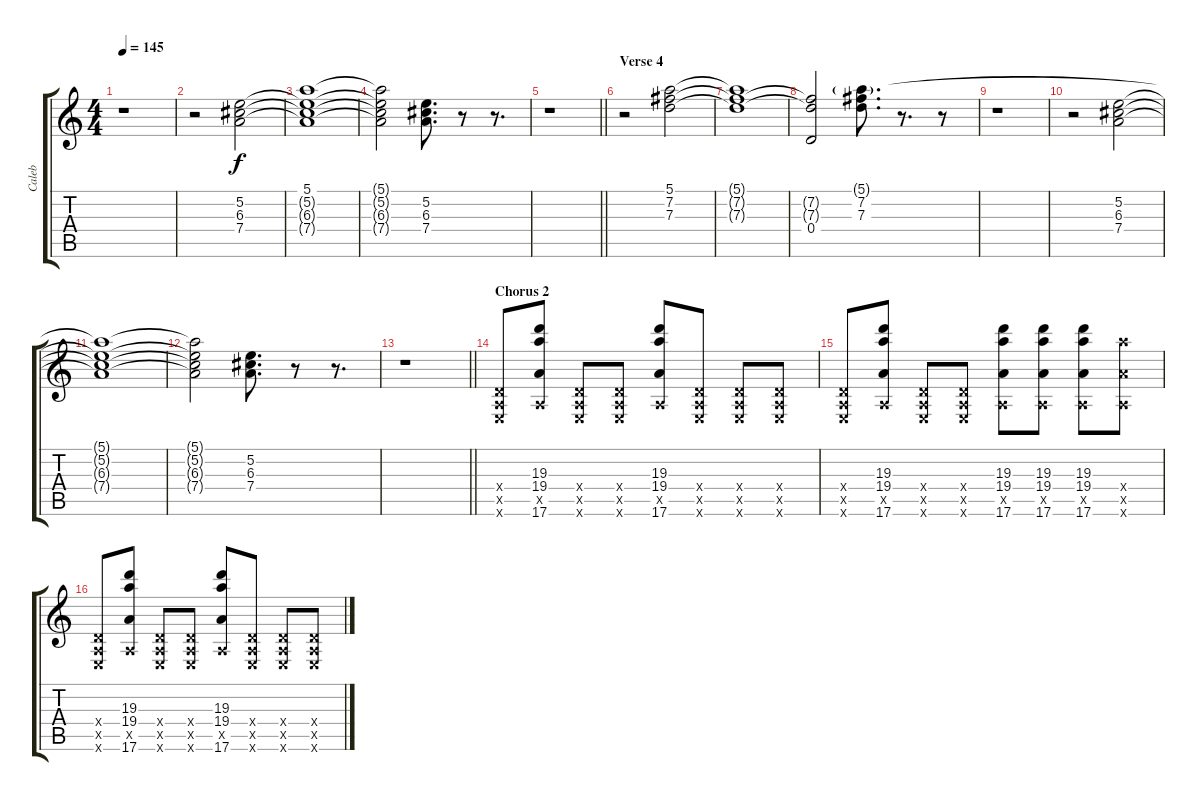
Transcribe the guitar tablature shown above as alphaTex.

\track ("Caleb" "Caleb") {instrument electricguitarclean}
\staff {score tabs}
\tuning (E4 B3 G3 D3 A2 E2) {hide}
\ts (4 4)
\tempo 145
\clef g2
\ks c
r.1{dy f} |
r.2 (5.2 6.3 7.4).2 |
(5.1{t} 5.2{t} 6.3{t} 7.4{t}).1 |
(5.1{t} 5.2{t} 6.3{t} 7.4{t}).2 (5.2 6.3 7.4).8{d} r.8 r.8{d} |
\barLineRight lightlight
r.1 |
\section ("" "Verse 4")
r.2 (5.1 7.2 7.3).2 |
(5.1{t} 7.2{t} 7.3{t}).1 |
(7.2{t} 7.3{t} 0.4).2 (5.1{g} 7.2 7.3).8{d} r.8{d} r.8 |
r.1 |
r.2 (5.2 6.3 7.4).2 |
(5.1{t} 5.2{t} 6.3{t} 7.4{t}).1 |
(5.1{t} 5.2{t} 6.3{t} 7.4{t}).2 (5.2 6.3 7.4).8{d} r.8 r.8{d} |
\barLineRight lightlight
r.1 |
\section ("" "Chorus 2")
(0.4{x} 0.5{x} 0.6{x}).8 (19.3 19.4 0.5{x} 17.6).8 (0.4{x} 0.5{x} 0.6{x}).8 (0.4{x} 0.5{x} 0.6{x}).8 (19.3 19.4 0.5{x} 17.6).8 (0.4{x} 0.5{x} 0.6{x}).8 (0.4{x} 0.5{x} 0.6{x}).8 (0.4{x} 0.5{x} 0.6{x}).8 |
(0.4{x} 0.5{x} 0.6{x}).8 (19.3 19.4 0.5{x} 17.6).8 (0.4{x} 0.5{x} 0.6{x}).8 (0.4{x} 0.5{x} 0.6{x}).8 (19.3 19.4 0.5{x} 17.6).8 (19.3 19.4 0.5{x} 17.6).8 (19.3 19.4 0.5{x} 17.6).8 (19.4{x} 0.5{x} 17.6{x}).8 |
(0.4{x} 0.5{x} 0.6{x}).8 (19.3 19.4 0.5{x} 17.6).8 (0.4{x} 0.5{x} 0.6{x}).8 (0.4{x} 0.5{x} 0.6{x}).8 (19.3 19.4 0.5{x} 17.6).8 (0.4{x} 0.5{x} 0.6{x}).8 (0.4{x} 0.5{x} 0.6{x}).8 (0.4{x} 0.5{x} 0.6{x}).8
